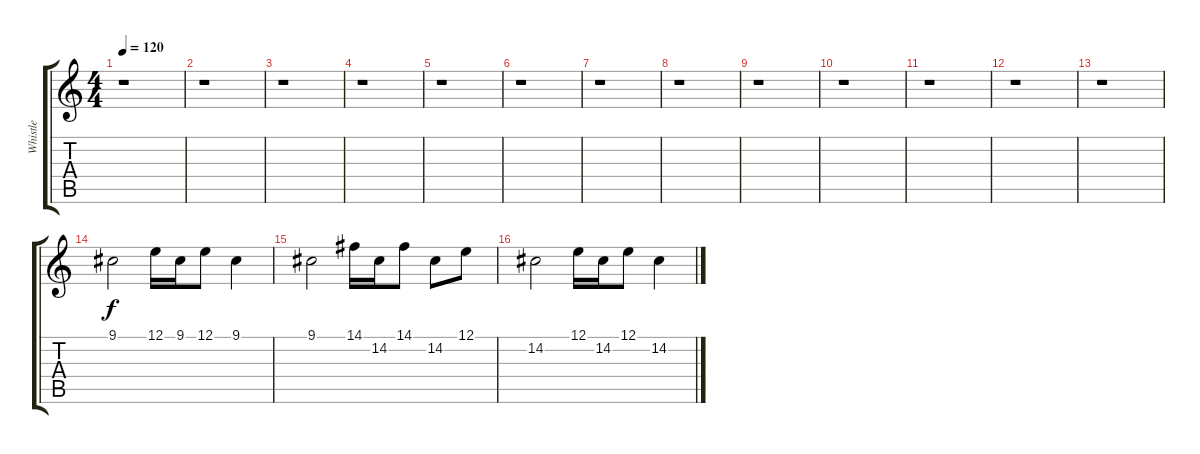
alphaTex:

\track ("Whistle" "Whistle") {instrument whistle}
\staff {score tabs}
\tuning (E4 B3 G3 D3 A2 E2) {hide}
\ts (4 4)
\tempo 120
\clef g2
\ks c
r.1{dy f} |
r.1 |
r.1 |
r.1 |
r.1 |
r.1 |
r.1 |
r.1 |
r.1 |
r.1 |
r.1 |
r.1 |
r.1 |
9.1.2 12.1.16 9.1.16 12.1.8 9.1.4 |
9.1.2 14.1.16 14.2.16 14.1.8 14.2.8 12.1.8 |
14.2.2 12.1.16 14.2.16 12.1.8 14.2.4
